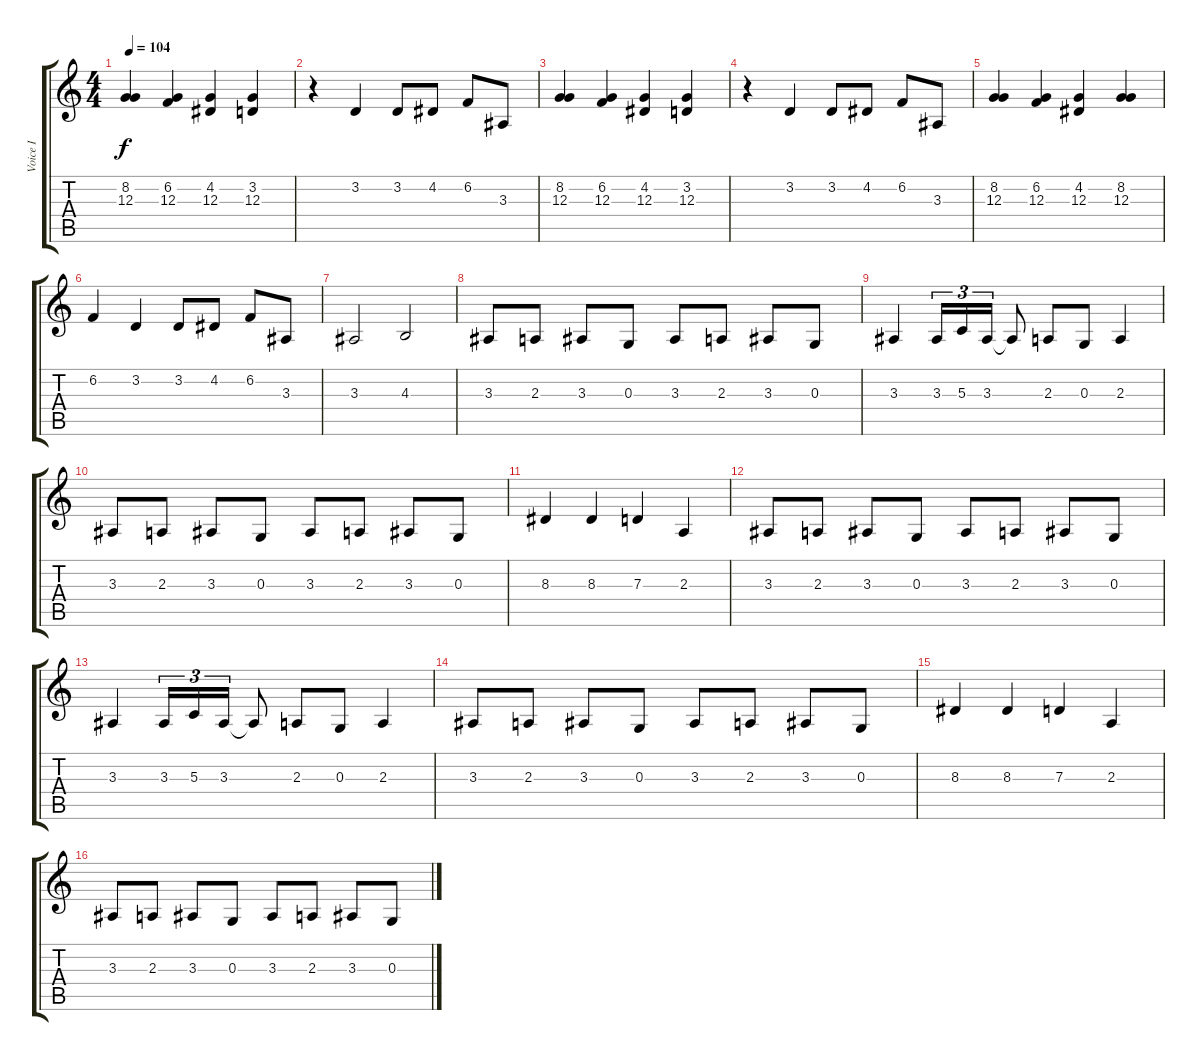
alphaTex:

\track ("Voice I" "Voice I") {instrument englishhorn}
\staff {score tabs}
\tuning (E4 B3 G3 D3 A2 E2) {hide}
\ts (4 4)
\tempo 104
\clef g2
\ks c
(8.2 12.3).4{dy f} (6.2 12.3).4 (4.2 12.3).4 (3.2 12.3).4 |
r.4 3.2.4 3.2.8 4.2.8 6.2.8 3.3.8 |
(8.2 12.3).4 (6.2 12.3).4 (4.2 12.3).4 (3.2 12.3).4 |
r.4 3.2.4 3.2.8 4.2.8 6.2.8 3.3.8 |
(8.2 12.3).4 (6.2 12.3).4 (4.2 12.3).4 (8.2 12.3).4 |
6.2.4 3.2.4 3.2.8 4.2.8 6.2.8 3.3.8 |
3.3.2 4.3.2 |
3.3.8 2.3.8 3.3.8 0.3.8 3.3.8 2.3.8 3.3.8 0.3.8 |
3.3.4 3.3.16{tu (3 2)} 5.3.16{tu (3 2)} 3.3.16{tu (3 2)} 3.3{t}.8 2.3.8 0.3.8 2.3.4 |
3.3.8 2.3.8 3.3.8 0.3.8 3.3.8 2.3.8 3.3.8 0.3.8 |
8.3.4 8.3.4 7.3.4 2.3.4 |
3.3.8 2.3.8 3.3.8 0.3.8 3.3.8 2.3.8 3.3.8 0.3.8 |
3.3.4 3.3.16{tu (3 2)} 5.3.16{tu (3 2)} 3.3.16{tu (3 2)} 3.3{t}.8 2.3.8 0.3.8 2.3.4 |
3.3.8 2.3.8 3.3.8 0.3.8 3.3.8 2.3.8 3.3.8 0.3.8 |
8.3.4 8.3.4 7.3.4 2.3.4 |
3.3.8 2.3.8 3.3.8 0.3.8 3.3.8 2.3.8 3.3.8 0.3.8
